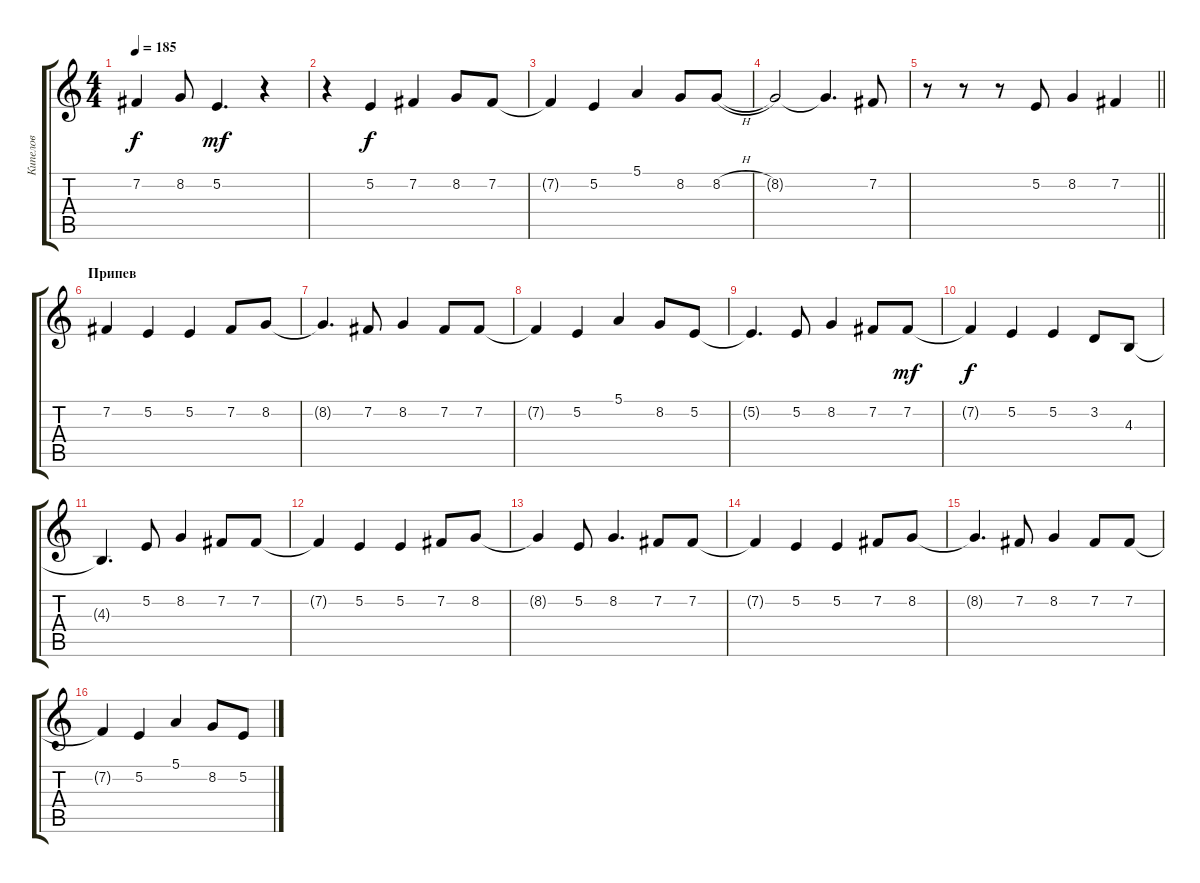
\track ("Кипелов" "Кипелов") {instrument tenorsax}
\staff {score tabs}
\tuning (E4 B3 G3 D3 A2 E2) {hide}
\ts (4 4)
\tempo 185
\clef g2
\ks c
7.2{t}.4{dy f} 8.2.8 5.2.4{d dy mf} r.4 |
r.4 5.2.4{dy f} 7.2.4 8.2.8 7.2.8 |
7.2{t}.4 5.2.4 5.1.4 8.2.8 8.2{h}.8 |
8.2{t}.2 8.2{t}.4{d} 7.2.8 |
\barLineRight lightlight
r.8 r.8 r.8 5.2.8 8.2.4 7.2.4 |
\section ("" "Припев")
7.2.4 5.2.4 5.2.4 7.2.8 8.2.8 |
8.2{t}.4{d} 7.2.8 8.2.4 7.2.8 7.2.8 |
7.2{t}.4 5.2.4 5.1.4 8.2.8 5.2.8 |
5.2{t}.4{d} 5.2.8 8.2.4 7.2.8 7.2.8{dy mf} |
7.2{t}.4{dy f} 5.2.4 5.2.4 3.2.8 4.3.8 |
4.3{t}.4{d} 5.2.8 8.2.4 7.2.8 7.2.8 |
7.2{t}.4 5.2.4 5.2.4 7.2.8 8.2.8 |
8.2{t}.4 5.2.8 8.2.4{d} 7.2.8 7.2.8 |
7.2{t}.4 5.2.4 5.2.4 7.2.8 8.2.8 |
8.2{t}.4{d} 7.2.8 8.2.4 7.2.8 7.2.8 |
7.2{t}.4 5.2.4 5.1.4 8.2.8 5.2.8
